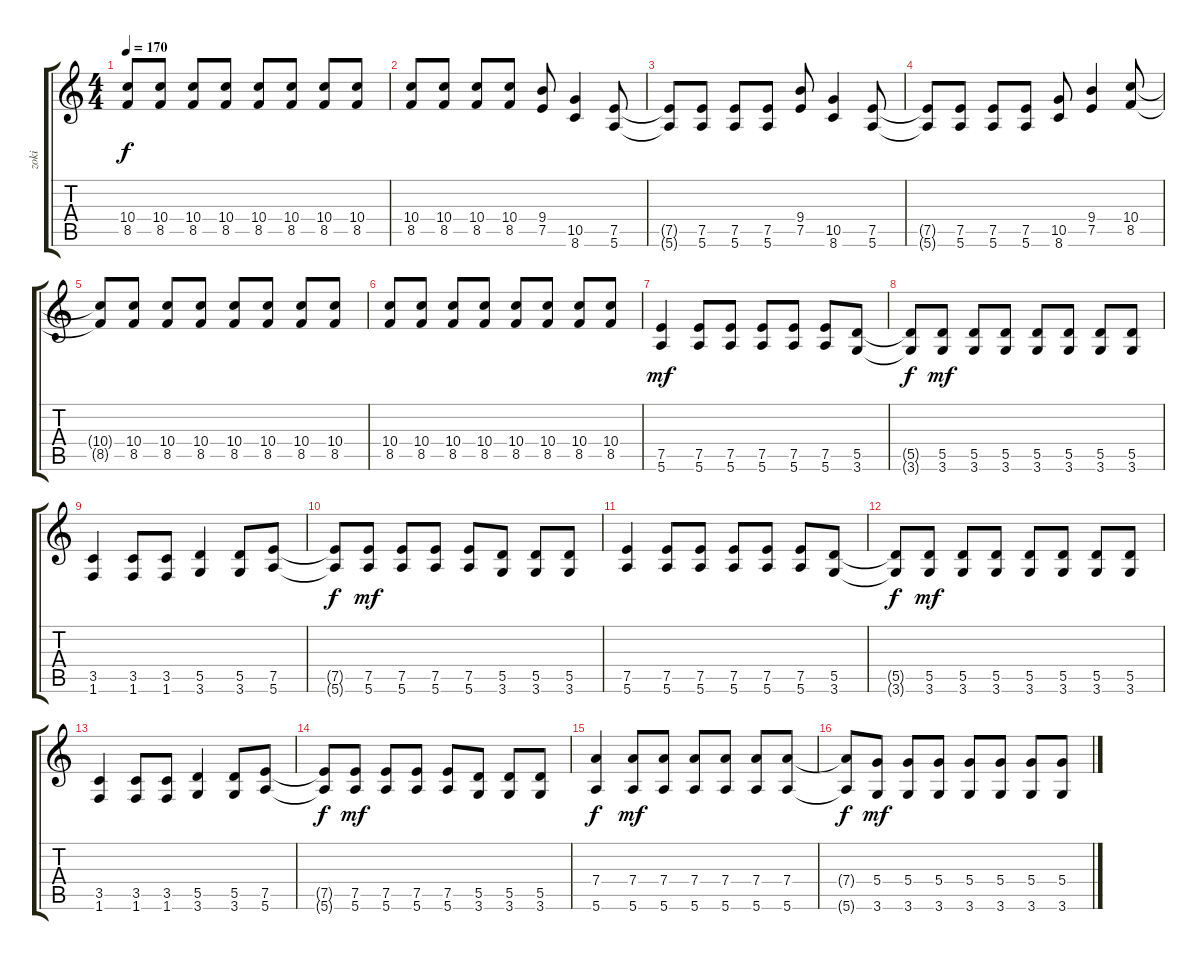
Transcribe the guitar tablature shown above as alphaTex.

\track ("zoki" "zoki") {instrument overdrivenguitar}
\staff {score tabs}
\tuning (E4 B3 G3 D3 A2 E2) {hide}
\ts (4 4)
\tempo 170
\clef g2
\ks c
(10.4{t} 8.5{t}).8{dy f} (10.4 8.5).8 (10.4 8.5).8 (10.4 8.5).8 (10.4 8.5).8 (10.4 8.5).8 (10.4 8.5).8 (10.4 8.5).8 |
(10.4 8.5).8 (10.4 8.5).8 (10.4 8.5).8 (10.4 8.5).8 (9.4 7.5).8 (10.5 8.6).4 (7.5 5.6).8 |
(7.5{t} 5.6{t}).8 (7.5 5.6).8 (7.5 5.6).8 (7.5 5.6).8 (9.4 7.5).8 (10.5 8.6).4 (7.5 5.6).8 |
(7.5{t} 5.6{t}).8 (7.5 5.6).8 (7.5 5.6).8 (7.5 5.6).8 (10.5 8.6).8 (9.4 7.5).4 (10.4 8.5).8 |
(10.4{t} 8.5{t}).8 (10.4 8.5).8 (10.4 8.5).8 (10.4 8.5).8 (10.4 8.5).8 (10.4 8.5).8 (10.4 8.5).8 (10.4 8.5).8 |
(10.4 8.5).8 (10.4 8.5).8 (10.4 8.5).8 (10.4 8.5).8 (10.4 8.5).8 (10.4 8.5).8 (10.4 8.5).8 (10.4 8.5).8 |
(7.5 5.6).4{dy mf} (7.5 5.6).8 (7.5 5.6).8 (7.5 5.6).8 (7.5 5.6).8 (7.5 5.6).8 (5.5 3.6).8 |
(5.5{t} 3.6{t}).8{dy f} (5.5 3.6).8{dy mf} (5.5 3.6).8 (5.5 3.6).8 (5.5 3.6).8 (5.5 3.6).8 (5.5 3.6).8 (5.5 3.6).8 |
(3.5 1.6).4 (3.5 1.6).8 (3.5 1.6).8 (5.5 3.6).4 (5.5 3.6).8 (7.5 5.6).8 |
(7.5{t} 5.6{t}).8{dy f} (7.5 5.6).8{dy mf} (7.5 5.6).8 (7.5 5.6).8 (7.5 5.6).8 (5.5 3.6).8 (5.5 3.6).8 (5.5 3.6).8 |
(7.5 5.6).4 (7.5 5.6).8 (7.5 5.6).8 (7.5 5.6).8 (7.5 5.6).8 (7.5 5.6).8 (5.5 3.6).8 |
(5.5{t} 3.6{t}).8{dy f} (5.5 3.6).8{dy mf} (5.5 3.6).8 (5.5 3.6).8 (5.5 3.6).8 (5.5 3.6).8 (5.5 3.6).8 (5.5 3.6).8 |
(3.5 1.6).4 (3.5 1.6).8 (3.5 1.6).8 (5.5 3.6).4 (5.5 3.6).8 (7.5 5.6).8 |
(7.5{t} 5.6{t}).8{dy f} (7.5 5.6).8{dy mf} (7.5 5.6).8 (7.5 5.6).8 (7.5 5.6).8 (5.5 3.6).8 (5.5 3.6).8 (5.5 3.6).8 |
(7.4 5.6).4{dy f} (7.4 5.6).8{dy mf} (7.4 5.6).8 (7.4 5.6).8 (7.4 5.6).8 (7.4 5.6).8 (7.4 5.6).8 |
(7.4{t} 5.6{t}).8{dy f} (5.4 3.6).8{dy mf} (5.4 3.6).8 (5.4 3.6).8 (5.4 3.6).8 (5.4 3.6).8 (5.4 3.6).8 (5.4 3.6).8
